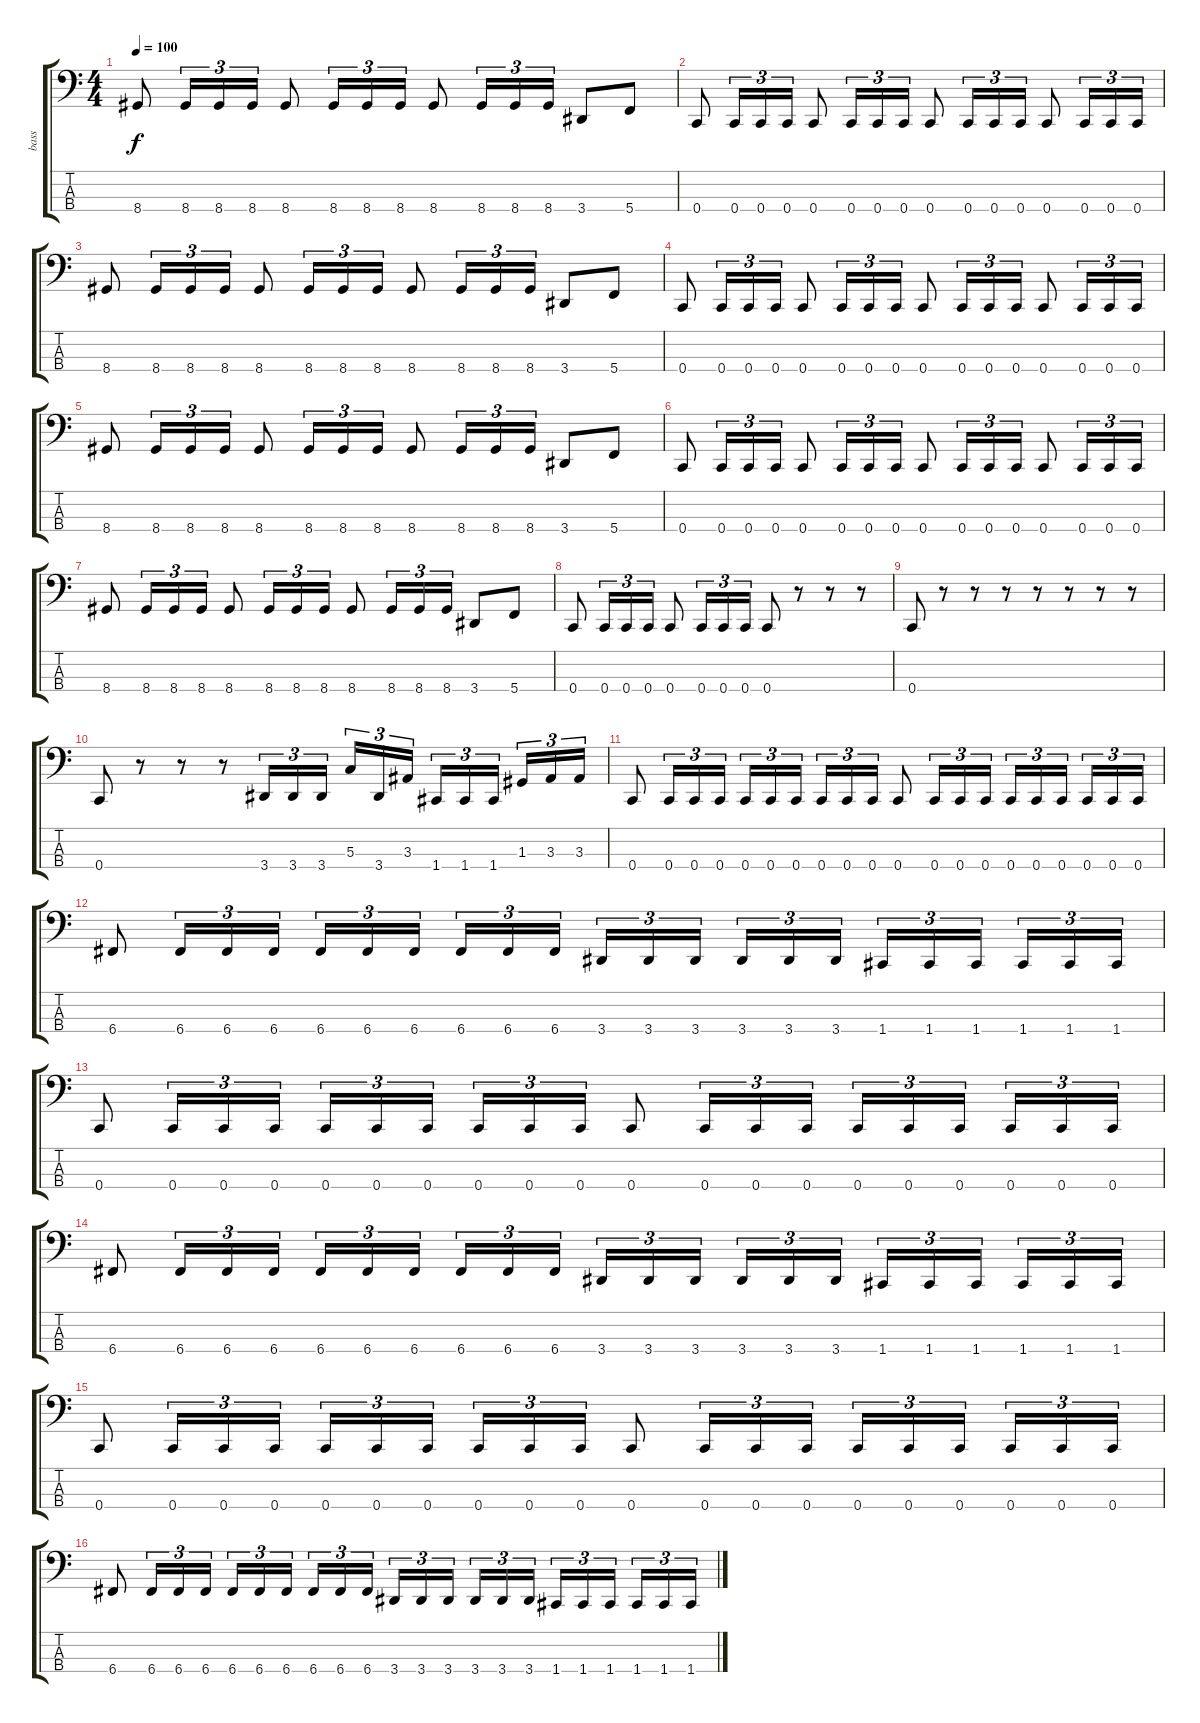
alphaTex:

\track ("bass" "bass") {instrument electricbasspick}
\staff {score tabs}
\tuning (F2 C2 G1 C1) {hide}
\ts (4 4)
\tempo 100
\clef f4
\ks c
8.4.8{dy f instrument electricbasspick} 8.4.16{tu (3 2)} 8.4.16{tu (3 2)} 8.4.16{tu (3 2)} 8.4.8 8.4.16{tu (3 2)} 8.4.16{tu (3 2)} 8.4.16{tu (3 2)} 8.4.8 8.4.16{tu (3 2)} 8.4.16{tu (3 2)} 8.4.16{tu (3 2)} 3.4.8 5.4.8 |
0.4.8 0.4.16{tu (3 2)} 0.4.16{tu (3 2)} 0.4.16{tu (3 2)} 0.4.8 0.4.16{tu (3 2)} 0.4.16{tu (3 2)} 0.4.16{tu (3 2)} 0.4.8 0.4.16{tu (3 2)} 0.4.16{tu (3 2)} 0.4.16{tu (3 2)} 0.4.8 0.4.16{tu (3 2)} 0.4.16{tu (3 2)} 0.4.16{tu (3 2)} |
8.4.8 8.4.16{tu (3 2)} 8.4.16{tu (3 2)} 8.4.16{tu (3 2)} 8.4.8 8.4.16{tu (3 2)} 8.4.16{tu (3 2)} 8.4.16{tu (3 2)} 8.4.8 8.4.16{tu (3 2)} 8.4.16{tu (3 2)} 8.4.16{tu (3 2)} 3.4.8 5.4.8 |
0.4.8 0.4.16{tu (3 2)} 0.4.16{tu (3 2)} 0.4.16{tu (3 2)} 0.4.8 0.4.16{tu (3 2)} 0.4.16{tu (3 2)} 0.4.16{tu (3 2)} 0.4.8 0.4.16{tu (3 2)} 0.4.16{tu (3 2)} 0.4.16{tu (3 2)} 0.4.8 0.4.16{tu (3 2)} 0.4.16{tu (3 2)} 0.4.16{tu (3 2)} |
8.4.8 8.4.16{tu (3 2)} 8.4.16{tu (3 2)} 8.4.16{tu (3 2)} 8.4.8 8.4.16{tu (3 2)} 8.4.16{tu (3 2)} 8.4.16{tu (3 2)} 8.4.8 8.4.16{tu (3 2)} 8.4.16{tu (3 2)} 8.4.16{tu (3 2)} 3.4.8 5.4.8 |
0.4.8 0.4.16{tu (3 2)} 0.4.16{tu (3 2)} 0.4.16{tu (3 2)} 0.4.8 0.4.16{tu (3 2)} 0.4.16{tu (3 2)} 0.4.16{tu (3 2)} 0.4.8 0.4.16{tu (3 2)} 0.4.16{tu (3 2)} 0.4.16{tu (3 2)} 0.4.8 0.4.16{tu (3 2)} 0.4.16{tu (3 2)} 0.4.16{tu (3 2)} |
8.4.8 8.4.16{tu (3 2)} 8.4.16{tu (3 2)} 8.4.16{tu (3 2)} 8.4.8 8.4.16{tu (3 2)} 8.4.16{tu (3 2)} 8.4.16{tu (3 2)} 8.4.8 8.4.16{tu (3 2)} 8.4.16{tu (3 2)} 8.4.16{tu (3 2)} 3.4.8 5.4.8 |
0.4.8 0.4.16{tu (3 2)} 0.4.16{tu (3 2)} 0.4.16{tu (3 2)} 0.4.8 0.4.16{tu (3 2)} 0.4.16{tu (3 2)} 0.4.16{tu (3 2)} 0.4.8 r.8 r.8 r.8 |
0.4.8 r.8 r.8 r.8 r.8 r.8 r.8 r.8 |
0.4.8 r.8 r.8 r.8 3.4.16{tu (3 2)} 3.4.16{tu (3 2)} 3.4.16{tu (3 2)} 5.3.16{tu (3 2)} 3.4.16{tu (3 2)} 3.3.16{tu (3 2)} 1.4.16{tu (3 2)} 1.4.16{tu (3 2)} 1.4.16{tu (3 2)} 1.3.16{tu (3 2)} 3.3.16{tu (3 2)} 3.3.16{tu (3 2)} |
0.4.8 0.4.16{tu (3 2)} 0.4.16{tu (3 2)} 0.4.16{tu (3 2)} 0.4.16{tu (3 2)} 0.4.16{tu (3 2)} 0.4.16{tu (3 2)} 0.4.16{tu (3 2)} 0.4.16{tu (3 2)} 0.4.16{tu (3 2)} 0.4.8 0.4.16{tu (3 2)} 0.4.16{tu (3 2)} 0.4.16{tu (3 2)} 0.4.16{tu (3 2)} 0.4.16{tu (3 2)} 0.4.16{tu (3 2)} 0.4.16{tu (3 2)} 0.4.16{tu (3 2)} 0.4.16{tu (3 2)} |
6.4.8 6.4.16{tu (3 2)} 6.4.16{tu (3 2)} 6.4.16{tu (3 2)} 6.4.16{tu (3 2)} 6.4.16{tu (3 2)} 6.4.16{tu (3 2)} 6.4.16{tu (3 2)} 6.4.16{tu (3 2)} 6.4.16{tu (3 2)} 3.4.16{tu (3 2)} 3.4.16{tu (3 2)} 3.4.16{tu (3 2)} 3.4.16{tu (3 2)} 3.4.16{tu (3 2)} 3.4.16{tu (3 2)} 1.4.16{tu (3 2)} 1.4.16{tu (3 2)} 1.4.16{tu (3 2)} 1.4.16{tu (3 2)} 1.4.16{tu (3 2)} 1.4.16{tu (3 2)} |
0.4.8 0.4.16{tu (3 2)} 0.4.16{tu (3 2)} 0.4.16{tu (3 2)} 0.4.16{tu (3 2)} 0.4.16{tu (3 2)} 0.4.16{tu (3 2)} 0.4.16{tu (3 2)} 0.4.16{tu (3 2)} 0.4.16{tu (3 2)} 0.4.8 0.4.16{tu (3 2)} 0.4.16{tu (3 2)} 0.4.16{tu (3 2)} 0.4.16{tu (3 2)} 0.4.16{tu (3 2)} 0.4.16{tu (3 2)} 0.4.16{tu (3 2)} 0.4.16{tu (3 2)} 0.4.16{tu (3 2)} |
6.4.8 6.4.16{tu (3 2)} 6.4.16{tu (3 2)} 6.4.16{tu (3 2)} 6.4.16{tu (3 2)} 6.4.16{tu (3 2)} 6.4.16{tu (3 2)} 6.4.16{tu (3 2)} 6.4.16{tu (3 2)} 6.4.16{tu (3 2)} 3.4.16{tu (3 2)} 3.4.16{tu (3 2)} 3.4.16{tu (3 2)} 3.4.16{tu (3 2)} 3.4.16{tu (3 2)} 3.4.16{tu (3 2)} 1.4.16{tu (3 2)} 1.4.16{tu (3 2)} 1.4.16{tu (3 2)} 1.4.16{tu (3 2)} 1.4.16{tu (3 2)} 1.4.16{tu (3 2)} |
0.4.8 0.4.16{tu (3 2)} 0.4.16{tu (3 2)} 0.4.16{tu (3 2)} 0.4.16{tu (3 2)} 0.4.16{tu (3 2)} 0.4.16{tu (3 2)} 0.4.16{tu (3 2)} 0.4.16{tu (3 2)} 0.4.16{tu (3 2)} 0.4.8 0.4.16{tu (3 2)} 0.4.16{tu (3 2)} 0.4.16{tu (3 2)} 0.4.16{tu (3 2)} 0.4.16{tu (3 2)} 0.4.16{tu (3 2)} 0.4.16{tu (3 2)} 0.4.16{tu (3 2)} 0.4.16{tu (3 2)} |
6.4.8 6.4.16{tu (3 2)} 6.4.16{tu (3 2)} 6.4.16{tu (3 2)} 6.4.16{tu (3 2)} 6.4.16{tu (3 2)} 6.4.16{tu (3 2)} 6.4.16{tu (3 2)} 6.4.16{tu (3 2)} 6.4.16{tu (3 2)} 3.4.16{tu (3 2)} 3.4.16{tu (3 2)} 3.4.16{tu (3 2)} 3.4.16{tu (3 2)} 3.4.16{tu (3 2)} 3.4.16{tu (3 2)} 1.4.16{tu (3 2)} 1.4.16{tu (3 2)} 1.4.16{tu (3 2)} 1.4.16{tu (3 2)} 1.4.16{tu (3 2)} 1.4.16{tu (3 2)}
